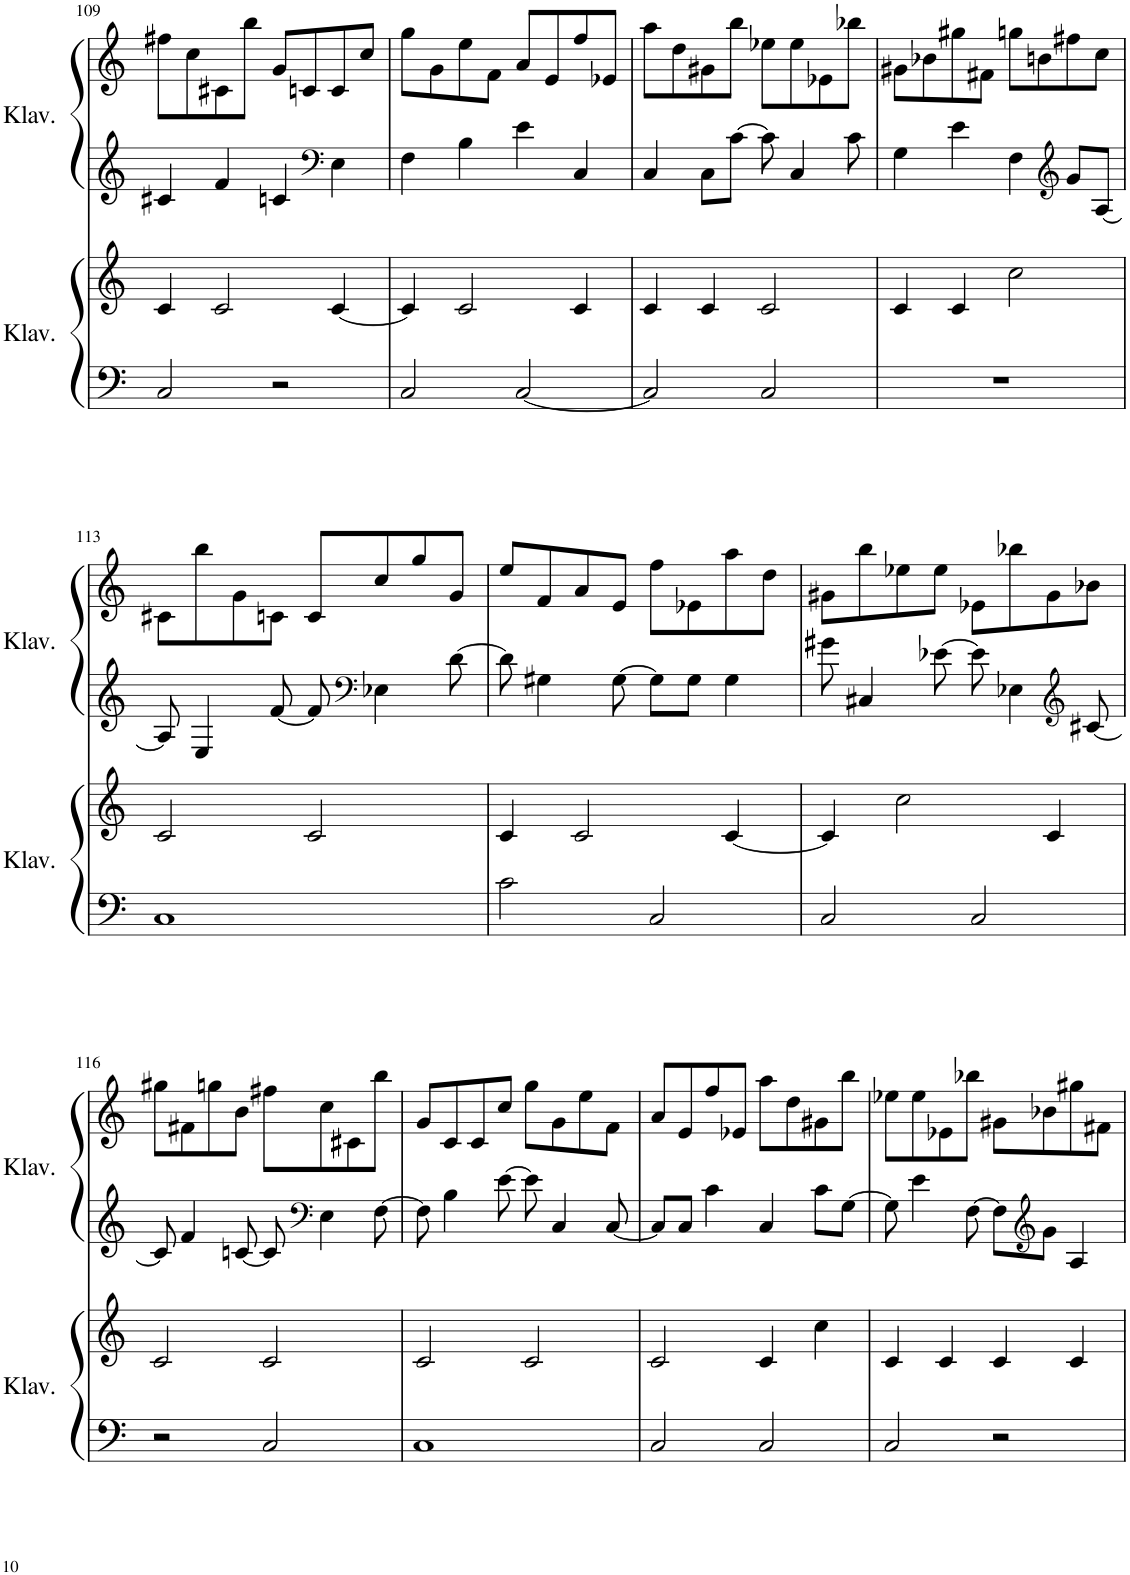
**kern	**kern	**kern	**kern
*part2	*part2	*part1	*part1
*staff4	*staff3	*staff2	*staff1
*I"Klavier	*	*I"Klavier	*
*I'Klav.	*	*I'Klav.	*
!!LO:PB:g=z
*clefF4	*clefG2	*clefF4	*clefG2
*k[]	*k[]	*k[]	*k[]
*M4/4	*M4/4	*M4/4	*M4/4
=109	=109	=109	=109
2C/	4c/	4c#X/	8ff#X\L
.	.	.	8cc\
.	2c/	4f/	8c#X\
.	.	.	8bb\J
2r	.	4cn/	8g/L
.	.	.	8cn/
*	*	*clefF4	*
.	[4c/	4E\	8c/
.	.	.	8cc/J
=110	=110	=110	=110
2C/	4c/]	4F\	8gg\L
.	.	.	8g\
.	2c/	4B\	8ee\
.	.	.	8f\J
[2C/	.	4e\	8a/L
.	.	.	8e/
.	4c/	4C/	8ff/
.	.	.	8e-X/J
=111	=111	=111	=111
2C/]	4c/	4C/	8aa\L
.	.	.	8dd\
.	4c/	8C\L	8g#X\
.	.	[8c\J	8bb\J
2C/	2c/	8c\]	8ee-X\L
.	.	4C/	8ee-\
.	.	.	8e-X\
.	.	8c\	8bb-X\J
=112	=112	=112	=112
1r	4c/	4G\	8g#X\L
.	.	.	8b-X\
.	4c/	4e\	8gg#X\
.	.	.	8f#X\J
.	2cc\	4F\	8ggn\L
.	.	.	8bn\
*	*	*clefG2	*
.	.	8g/L	8ff#X\
.	.	[8A/J	8cc\J
!!LO:LB:g=z
=113	=113	=113	=113
1C	2c/	8A/]	8c#X\L
.	.	4E/	8bb\
.	.	.	8g\
.	.	[8f/	8cn\J
.	2c/	8f/]	8c/L
*	*	*clefF4	*
.	.	4E-X\	8cc/
.	.	.	8gg/
.	.	[8d\	8g/J
=114	=114	=114	=114
2c\	4c/	8d\]	8ee/L
.	.	4G#X\	8f/
.	2c/	.	8a/
.	.	[8G#\	8e/J
2C/	.	8G#\L]	8ff\L
.	.	8G#\J	8e-X\
.	[4c/	4G#\	8aa\
.	.	.	8dd\J
=115	=115	=115	=115
2C/	4c/]	8g#X\	8g#X\L
.	.	4C#X/	8bb\
.	2cc\	.	8ee-X\
.	.	[8e-X\	8ee-\J
2C/	.	8e-\]	8e-X\L
.	.	4E-X\	8bb-X\
.	4c/	.	8g#\
*	*	*clefG2	*
.	.	[8c#X/	8b-X\J
!!LO:LB:g=z
=116	=116	=116	=116
2r	2c/	8c#/]	8gg#X\L
.	.	4f/	8f#X\
.	.	.	8ggn\
.	.	[8cn/	8b\J
2C/	2c/	8c/]	8ff#X\L
*	*	*clefF4	*
.	.	4E\	8cc\
.	.	.	8c#X\
.	.	[8F\	8bb\J
=117	=117	=117	=117
1C	2c/	8F\]	8g/L
.	.	4B\	8c/
.	.	.	8c/
.	.	[8e\	8cc/J
.	2c/	8e\]	8gg\L
.	.	4C/	8g\
.	.	.	8ee\
.	.	[8C/	8f\J
=118	=118	=118	=118
2C/	2c/	8C/L]	8a/L
.	.	8C/J	8e/
.	.	4c\	8ff/
.	.	.	8e-X/J
2C/	4c/	4C/	8aa\L
.	.	.	8dd\
.	4cc\	8c\L	8g#X\
.	.	[8G\J	8bb\J
=119	=119	=119	=119
2C/	4c/	8G\]	8ee-X\L
.	.	4e\	8ee-\
.	4c/	.	8e-X\
.	.	[8F\	8bb-X\J
2r	4c/	8F\L]	8g#X\L
*	*	*clefG2	*
.	.	8g\J	8b-X\
.	4c/	4A/	8gg#X\
.	.	.	8f#X\J
=	=	=	=
*-	*-	*-	*-
